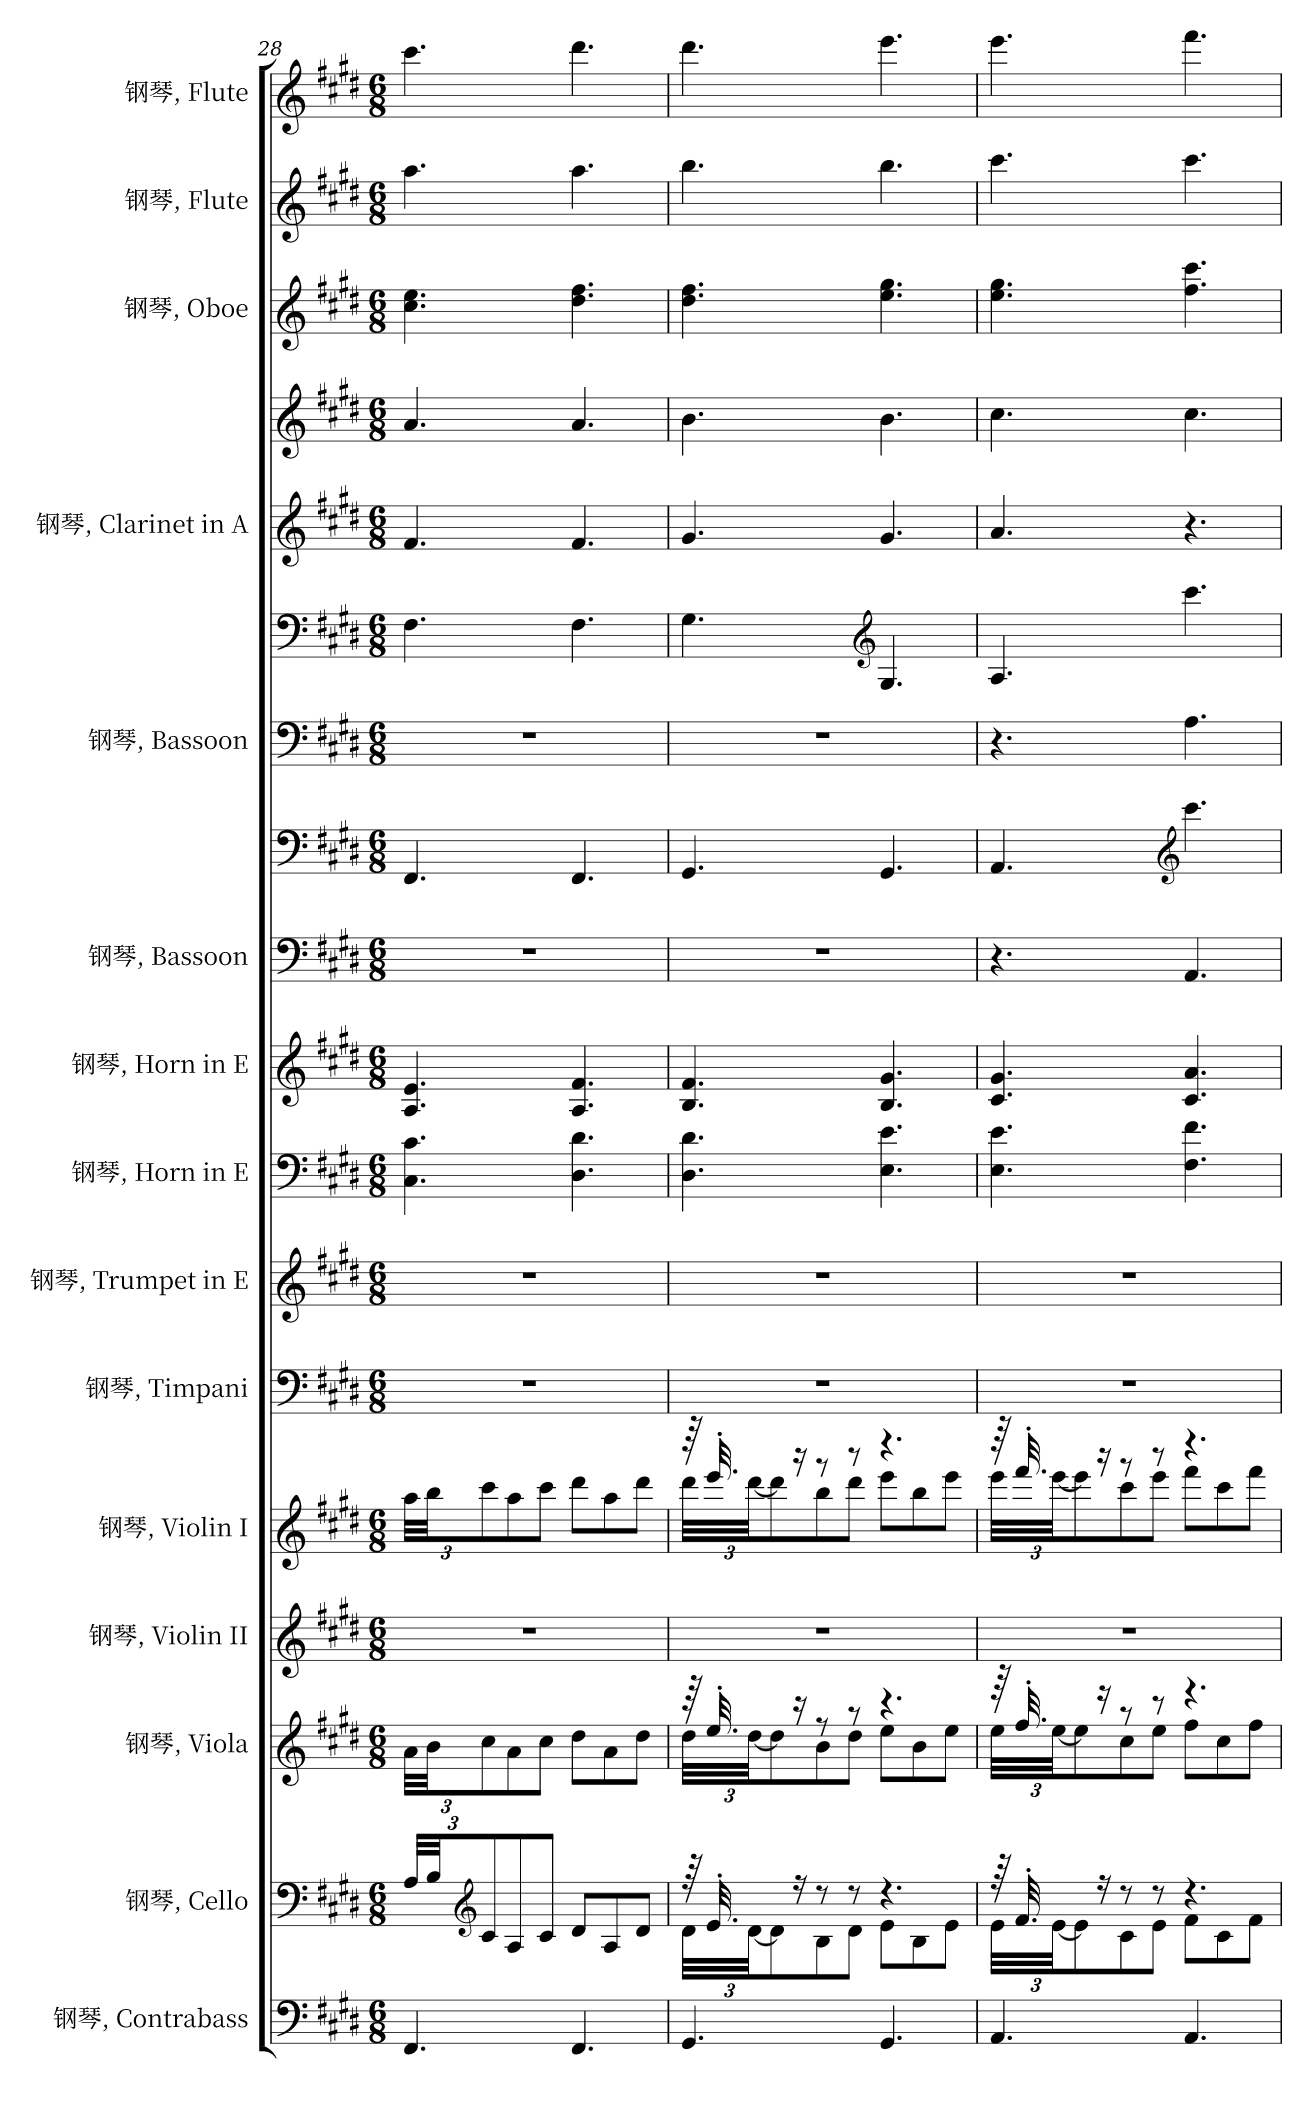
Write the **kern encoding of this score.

**kern	**kern	**kern	**kern	**kern	**kern	**kern	**kern	**kern	**kern	**kern	**kern	**kern	**kern	**kern	**kern	**kern	**kern
*part15	*part14	*part13	*part12	*part11	*part10	*part9	*part8	*part7	*part6	*part6	*part5	*part5	*part4	*part4	*part3	*part2	*part1
*staff18	*staff17	*staff16	*staff15	*staff14	*staff13	*staff12	*staff11	*staff10	*staff9	*staff8	*staff7	*staff6	*staff5	*staff4	*staff3	*staff2	*staff1
*I"钢琴, Contrabass	*I"钢琴, Cello	*I"钢琴, Viola	*I"钢琴, Violin II	*I"钢琴, Violin I	*I"钢琴, Timpani	*I"钢琴, Trumpet in E	*I"钢琴, Horn in E	*I"钢琴, Horn in E	*I"钢琴, Bassoon	*	*I"钢琴, Bassoon	*	*I"钢琴, Clarinet in A	*	*I"钢琴, Oboe	*I"钢琴, Flute	*I"钢琴, Flute
!!LO:PB:g=z
*clefF4	*clefF4	*clefG2	*clefG2	*clefG2	*clefF4	*clefG2	*clefF4	*clefG2	*clefF4	*clefF4	*clefF4	*clefF4	*clefG2	*clefG2	*clefG2	*clefG2	*clefG2
*k[f#c#g#d#]	*k[f#c#g#d#]	*k[f#c#g#d#]	*k[f#c#g#d#]	*k[f#c#g#d#]	*k[f#c#g#d#]	*k[f#c#g#d#]	*k[f#c#g#d#]	*k[f#c#g#d#]	*k[f#c#g#d#]	*k[f#c#g#d#]	*k[f#c#g#d#]	*k[f#c#g#d#]	*k[f#c#g#d#]	*k[f#c#g#d#]	*k[f#c#g#d#]	*k[f#c#g#d#]	*k[f#c#g#d#]
*M6/8	*M6/8	*M6/8	*M6/8	*M6/8	*M6/8	*M6/8	*M6/8	*M6/8	*M6/8	*M6/8	*M6/8	*M6/8	*M6/8	*M6/8	*M6/8	*M6/8	*M6/8
*	*Xbrackettup	*Xbrackettup	*	*Xbrackettup	*	*	*	*	*	*	*	*	*	*	*	*	*
=28	=28	=28	=28	=28	=28	=28	=28	=28	=28	=28	=28	=28	=28	=28	=28	=28	=28
4.FF#/	48A/LLL	48a\LLL	2.r	48aa\LLL	2.r	2.r	4.C#\ 4.c#\	4.A/ 4.e/	2.r	4.FF#/	2.r	4.F#\	4.f#/	4.a/	4.cc#\ 4.ee\	4.aa\	4.ccc#\
.	48B/JJ	48b\JJ	.	48bb\JJ	.	.	.	.	.	.	.	.	.	.	.	.	.
*	*clefG2	*	*	*	*	*	*	*	*	*	*	*	*	*	*	*	*
.	12c#/	12cc#\	.	12ccc#\	.	.	.	.	.	.	.	.	.	.	.	.	.
.	8A/	8a\	.	8aa\	.	.	.	.	.	.	.	.	.	.	.	.	.
.	8c#/J	8cc#\J	.	8ccc#\J	.	.	.	.	.	.	.	.	.	.	.	.	.
4.FF#/	8d#/L	8dd#\L	.	8ddd#\L	.	.	4.D#\ 4.d#\	4.A/ 4.f#/	.	4.FF#/	.	4.F#\	4.f#/	4.a/	4.dd#\ 4.ff#\	4.aa\	4.ddd#\
.	8A/	8a\	.	8aa\	.	.	.	.	.	.	.	.	.	.	.	.	.
.	8d#/J	8dd#\J	.	8ddd#\J	.	.	.	.	.	.	.	.	.	.	.	.	.
=29	=29	=29	=29	=29	=29	=29	=29	=29	=29	=29	=29	=29	=29	=29	=29	=29	=29
*	*^	*^	*	*^	*	*	*	*	*	*	*	*	*	*	*	*	*
4.GG#/	64r	48d#\LLL	64r	48dd#\LLL	2.r	64r	48ddd#\LLL	2.r	2.r	4.D#\ 4.d#\	4.B/ 4.f#/	2.r	4.GG#/	2.r	4.G#\	4.g#/	4.b\	4.dd#\ 4.ff#\	4.bb\	4.ddd#\
.	32.e'/	.	32.ee'/	.	.	32.eee'/	.	.	.	.	.	.	.	.	.	.	.	.	.	.
.	.	[48d#\JJ	.	[48dd#\JJ	.	.	[48ddd#\JJ	.	.	.	.	.	.	.	.	.	.	.	.	.
.	.	12d#\]	.	12dd#\]	.	.	12ddd#\]	.	.	.	.	.	.	.	.	.	.	.	.	.
.	16r	.	16r	.	.	16r	.	.	.	.	.	.	.	.	.	.	.	.	.	.
.	8r	8B\	8r	8b\	.	8r	8bb\	.	.	.	.	.	.	.	.	.	.	.	.	.
.	8r	8d#\J	8r	8dd#\J	.	8r	8ddd#\J	.	.	.	.	.	.	.	.	.	.	.	.	.
*	*	*	*	*	*	*	*	*	*	*	*	*	*	*	*clefG2	*	*	*	*	*
4.GG#/	4.r	8e\L	4.r	8ee\L	.	4.r	8eee\L	.	.	4.E\ 4.e\	4.B/ 4.g#/	.	4.GG#/	.	4.G#/	4.g#/	4.b\	4.ee\ 4.gg#\	4.bb\	4.eee\
.	.	8B\	.	8b\	.	.	8bb\	.	.	.	.	.	.	.	.	.	.	.	.	.
.	.	8e\J	.	8ee\J	.	.	8eee\J	.	.	.	.	.	.	.	.	.	.	.	.	.
!!LO:PB:g=z
=30	=30	=30	=30	=30	=30	=30	=30	=30	=30	=30	=30	=30	=30	=30	=30	=30	=30	=30	=30	=30
4.AA/	64r	48e\LLL	64r	48ee\LLL	2.r	64r	48eee\LLL	2.r	2.r	4.E\ 4.e\	4.c#/ 4.g#/	4.r	4.AA/	4.r	4.A/	4.a/	4.cc#\	4.ee\ 4.gg#\	4.ccc#\	4.eee\
.	32.f#'/	.	32.ff#'/	.	.	32.fff#'/	.	.	.	.	.	.	.	.	.	.	.	.	.	.
.	.	[48e\JJ	.	[48ee\JJ	.	.	[48eee\JJ	.	.	.	.	.	.	.	.	.	.	.	.	.
.	.	12e\]	.	12ee\]	.	.	12eee\]	.	.	.	.	.	.	.	.	.	.	.	.	.
.	16r	.	16r	.	.	16r	.	.	.	.	.	.	.	.	.	.	.	.	.	.
.	8r	8c#\	8r	8cc#\	.	8r	8ccc#\	.	.	.	.	.	.	.	.	.	.	.	.	.
.	8r	8e\J	8r	8ee\J	.	8r	8eee\J	.	.	.	.	.	.	.	.	.	.	.	.	.
*	*	*	*	*	*	*	*	*	*	*	*	*	*clefG2	*	*	*	*	*	*	*
4.AA/	4.r	8f#\L	4.r	8ff#\L	.	4.r	8fff#\L	.	.	4.F#\ 4.f#\	4.c#/ 4.a/	4.AA/	4.ccc#\	4.A\	4.ccc#\	4.r	4.cc#\	4.ff#\ 4.ccc#\	4.ccc#\	4.fff#\
.	.	8c#\	.	8cc#\	.	.	8ccc#\	.	.	.	.	.	.	.	.	.	.	.	.	.
.	.	8f#\J	.	8ff#\J	.	.	8fff#\J	.	.	.	.	.	.	.	.	.	.	.	.	.
*	*v	*v	*	*	*	*v	*v	*	*	*	*	*	*	*	*	*	*	*	*	*
*	*	*v	*v	*	*	*	*	*	*	*	*	*	*	*	*	*	*	*
=	=	=	=	=	=	=	=	=	=	=	=	=	=	=	=	=	=
*-	*-	*-	*-	*-	*-	*-	*-	*-	*-	*-	*-	*-	*-	*-	*-	*-	*-
